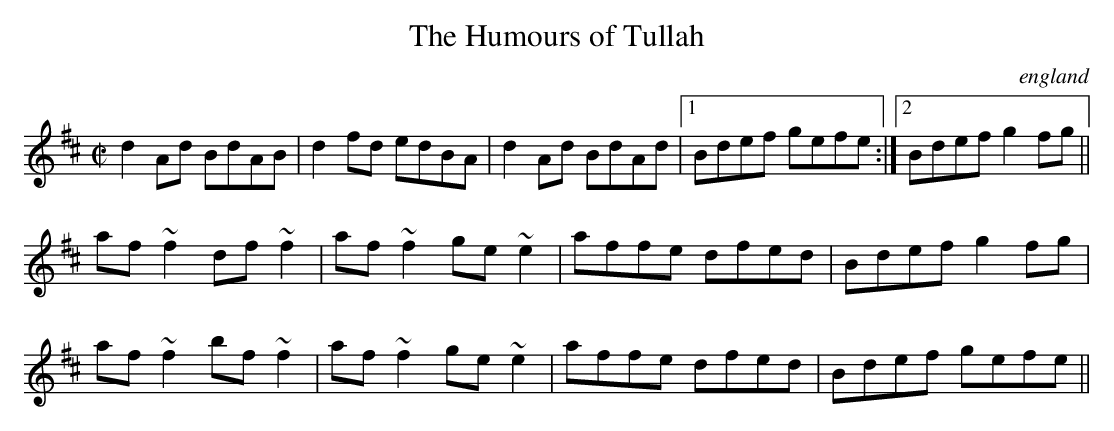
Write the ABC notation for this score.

X:1
T:Humours of Tullah, The
O:england
M:C|
K:D
d2Ad BdAB|d2fd edBA|d2Ad BdAd|1 Bdef gefe:|2 Bdef g2fg||
af~f2 df~f2|af~f2 ge~e2|affe dfed|Bdef g2fg|
af~f2 bf~f2|af~f2 ge~e2|affe dfed|Bdef gefe||
